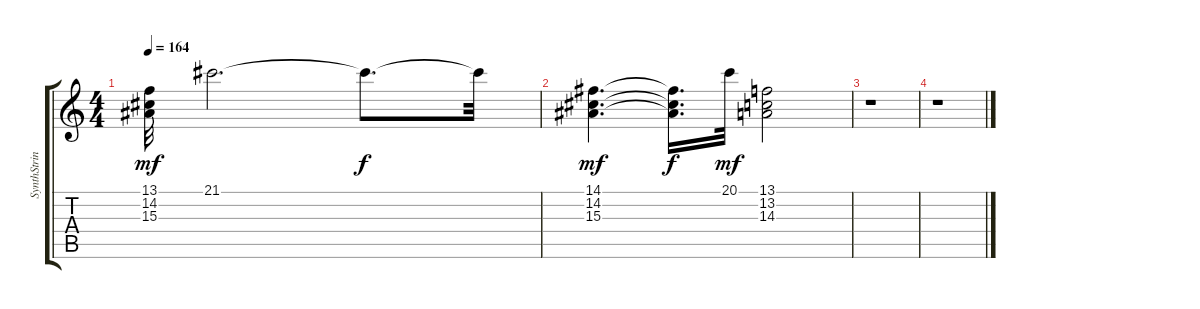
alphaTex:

\track ("SynthStrings1" "SynthStrin") {instrument synthstrings1}
\staff {score tabs}
\tuning (E4 B3 G3 D3 A2 E2) {hide}
\ts (4 4)
\tempo 164
\clef g2
\ks c
(13.1 14.2 15.3).32{dy mf} 21.1.2{d} 21.1{t}.8{d dy f} 21.1{t}.32 |
(14.1 14.2 15.3).4{d dy mf} (14.1{t} 14.2{t} 15.3{t}).16{d dy f} 20.1.32{dy mf} (13.1 13.2 14.3).2 |
r.1 |
r.1
